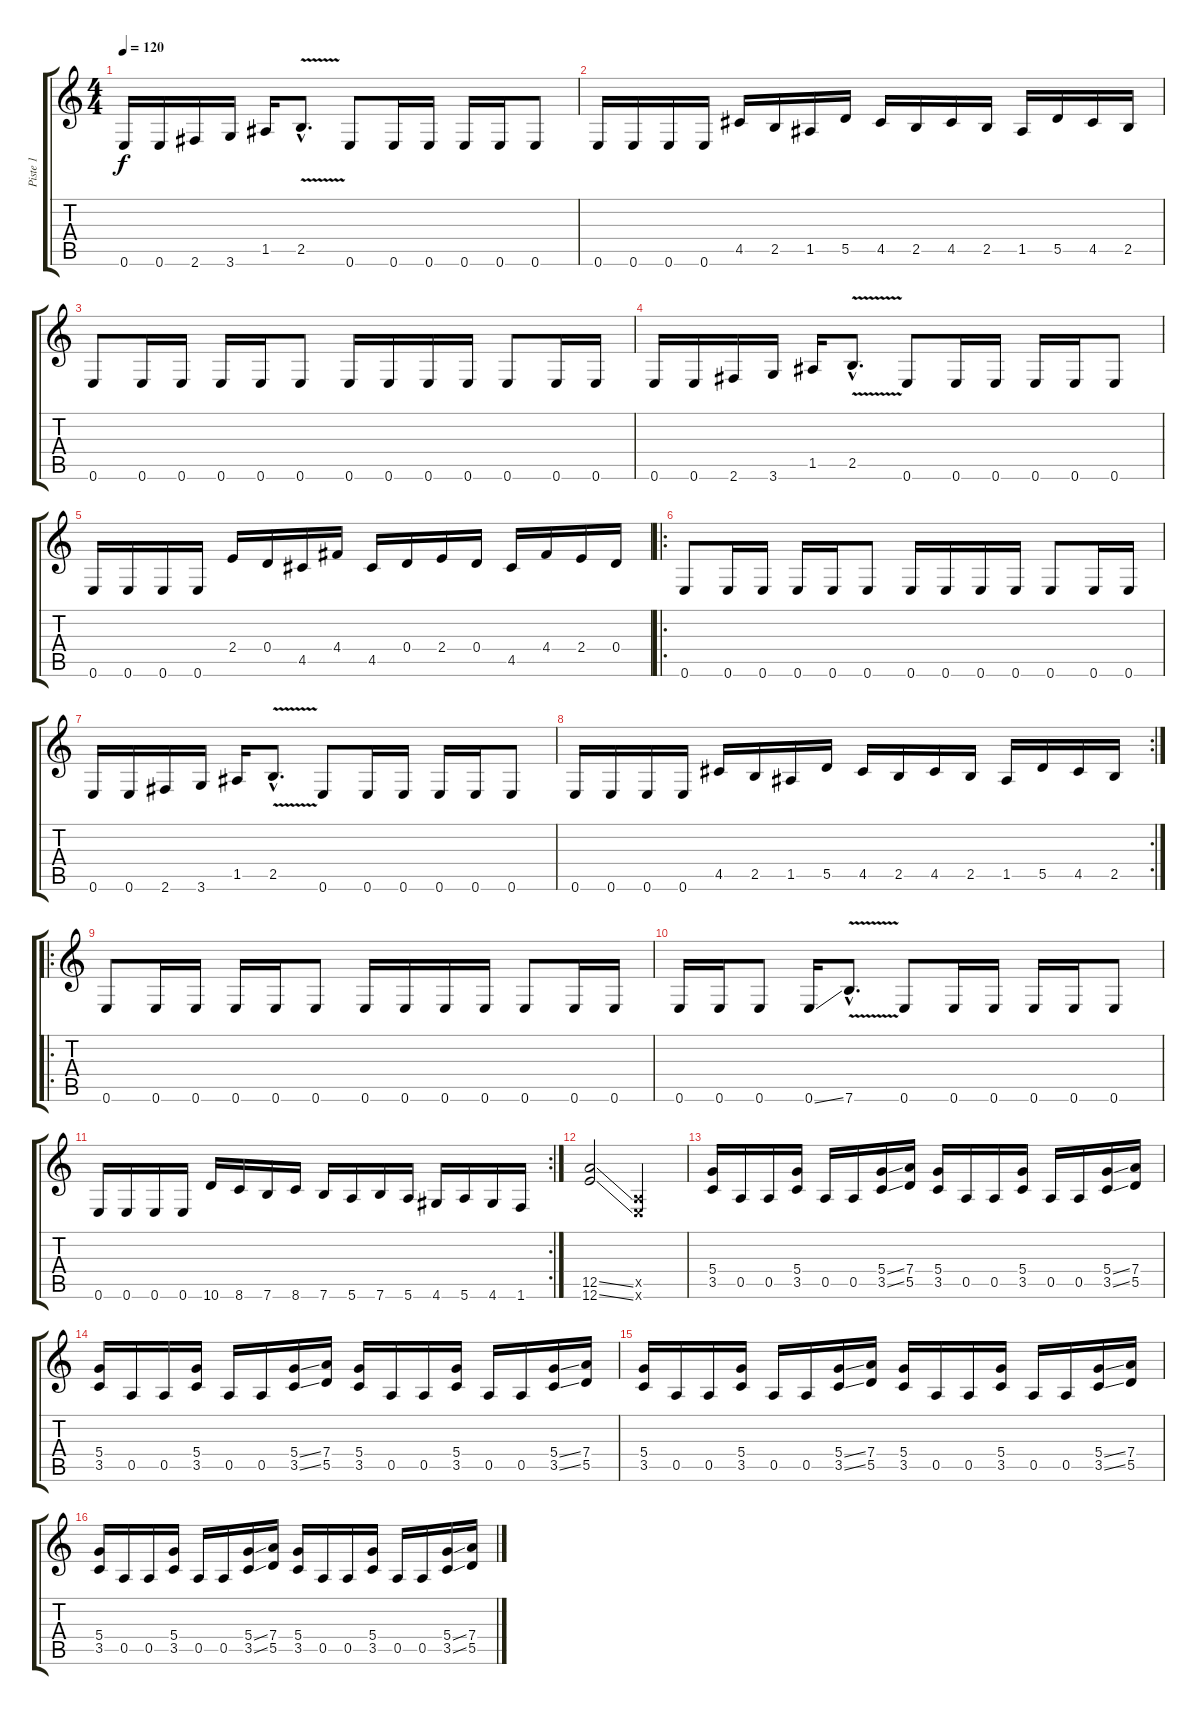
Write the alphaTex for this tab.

\track ("Piste 1" "Piste 1") {instrument distortionguitar}
\staff {score tabs}
\tuning (E4 B3 G3 D3 A2 E2) {hide}
\ts (4 4)
\tempo 120
\clef g2
\ks c
0.6.16{dy f} 0.6.16 2.6.16 3.6.16 1.5.16 2.5{v hac}.8{d} 0.6.8 0.6.16 0.6.16 0.6.16 0.6.16 0.6.8 |
0.6.16 0.6.16 0.6.16 0.6.16 4.5.16 2.5.16 1.5.16 5.5.16 4.5.16 2.5.16 4.5.16 2.5.16 1.5.16 5.5.16 4.5.16 2.5.16 |
0.6.8 0.6.16 0.6.16 0.6.16 0.6.16 0.6.8 0.6.16 0.6.16 0.6.16 0.6.16 0.6.8 0.6.16 0.6.16 |
0.6.16 0.6.16 2.6.16 3.6.16 1.5.16 2.5{v hac}.8{d} 0.6.8 0.6.16 0.6.16 0.6.16 0.6.16 0.6.8 |
0.6.16 0.6.16 0.6.16 0.6.16 2.4.16 0.4.16 4.5.16 4.4.16 4.5.16 0.4.16 2.4.16 0.4.16 4.5.16 4.4.16 2.4.16 0.4.16 |
\ro
0.6.8 0.6.16 0.6.16 0.6.16 0.6.16 0.6.8 0.6.16 0.6.16 0.6.16 0.6.16 0.6.8 0.6.16 0.6.16 |
0.6.16 0.6.16 2.6.16 3.6.16 1.5.16 2.5{v hac}.8{d} 0.6.8 0.6.16 0.6.16 0.6.16 0.6.16 0.6.8 |
\rc 2
0.6.16 0.6.16 0.6.16 0.6.16 4.5.16 2.5.16 1.5.16 5.5.16 4.5.16 2.5.16 4.5.16 2.5.16 1.5.16 5.5.16 4.5.16 2.5.16 |
\ro
0.6.8 0.6.16 0.6.16 0.6.16 0.6.16 0.6.8 0.6.16 0.6.16 0.6.16 0.6.16 0.6.8 0.6.16 0.6.16 |
0.6.16 0.6.16 0.6.8 0.6{ss}.16 7.6{v hac}.8{d} 0.6.8 0.6.16 0.6.16 0.6.16 0.6.16 0.6.8 |
\rc 2
0.6.16 0.6.16 0.6.16 0.6.16 10.6.16 8.6.16 7.6.16 8.6.16 7.6.16 5.6.16 7.6.16 5.6.16 4.6.16 5.6.16 4.6.16 1.6.16 |
(12.5{ss} 12.6{ss}).2 (0.5{x} 0.6{x}).2 |
(5.4 3.5).16 0.5.16 0.5.16 (5.4 3.5).16 0.5.16 0.5.16 (5.4{ss} 3.5{ss}).16 (7.4 5.5).16 (5.4 3.5).16 0.5.16 0.5.16 (5.4 3.5).16 0.5.16 0.5.16 (5.4{ss} 3.5{ss}).16 (7.4 5.5).16 |
(5.4 3.5).16 0.5.16 0.5.16 (5.4 3.5).16 0.5.16 0.5.16 (5.4{ss} 3.5{ss}).16 (7.4 5.5).16 (5.4 3.5).16 0.5.16 0.5.16 (5.4 3.5).16 0.5.16 0.5.16 (5.4{ss} 3.5{ss}).16 (7.4 5.5).16 |
(5.4 3.5).16 0.5.16 0.5.16 (5.4 3.5).16 0.5.16 0.5.16 (5.4{ss} 3.5{ss}).16 (7.4 5.5).16 (5.4 3.5).16 0.5.16 0.5.16 (5.4 3.5).16 0.5.16 0.5.16 (5.4{ss} 3.5{ss}).16 (7.4 5.5).16 |
(5.4 3.5).16 0.5.16 0.5.16 (5.4 3.5).16 0.5.16 0.5.16 (5.4{ss} 3.5{ss}).16 (7.4 5.5).16 (5.4 3.5).16 0.5.16 0.5.16 (5.4 3.5).16 0.5.16 0.5.16 (5.4{ss} 3.5{ss}).16 (7.4 5.5).16
